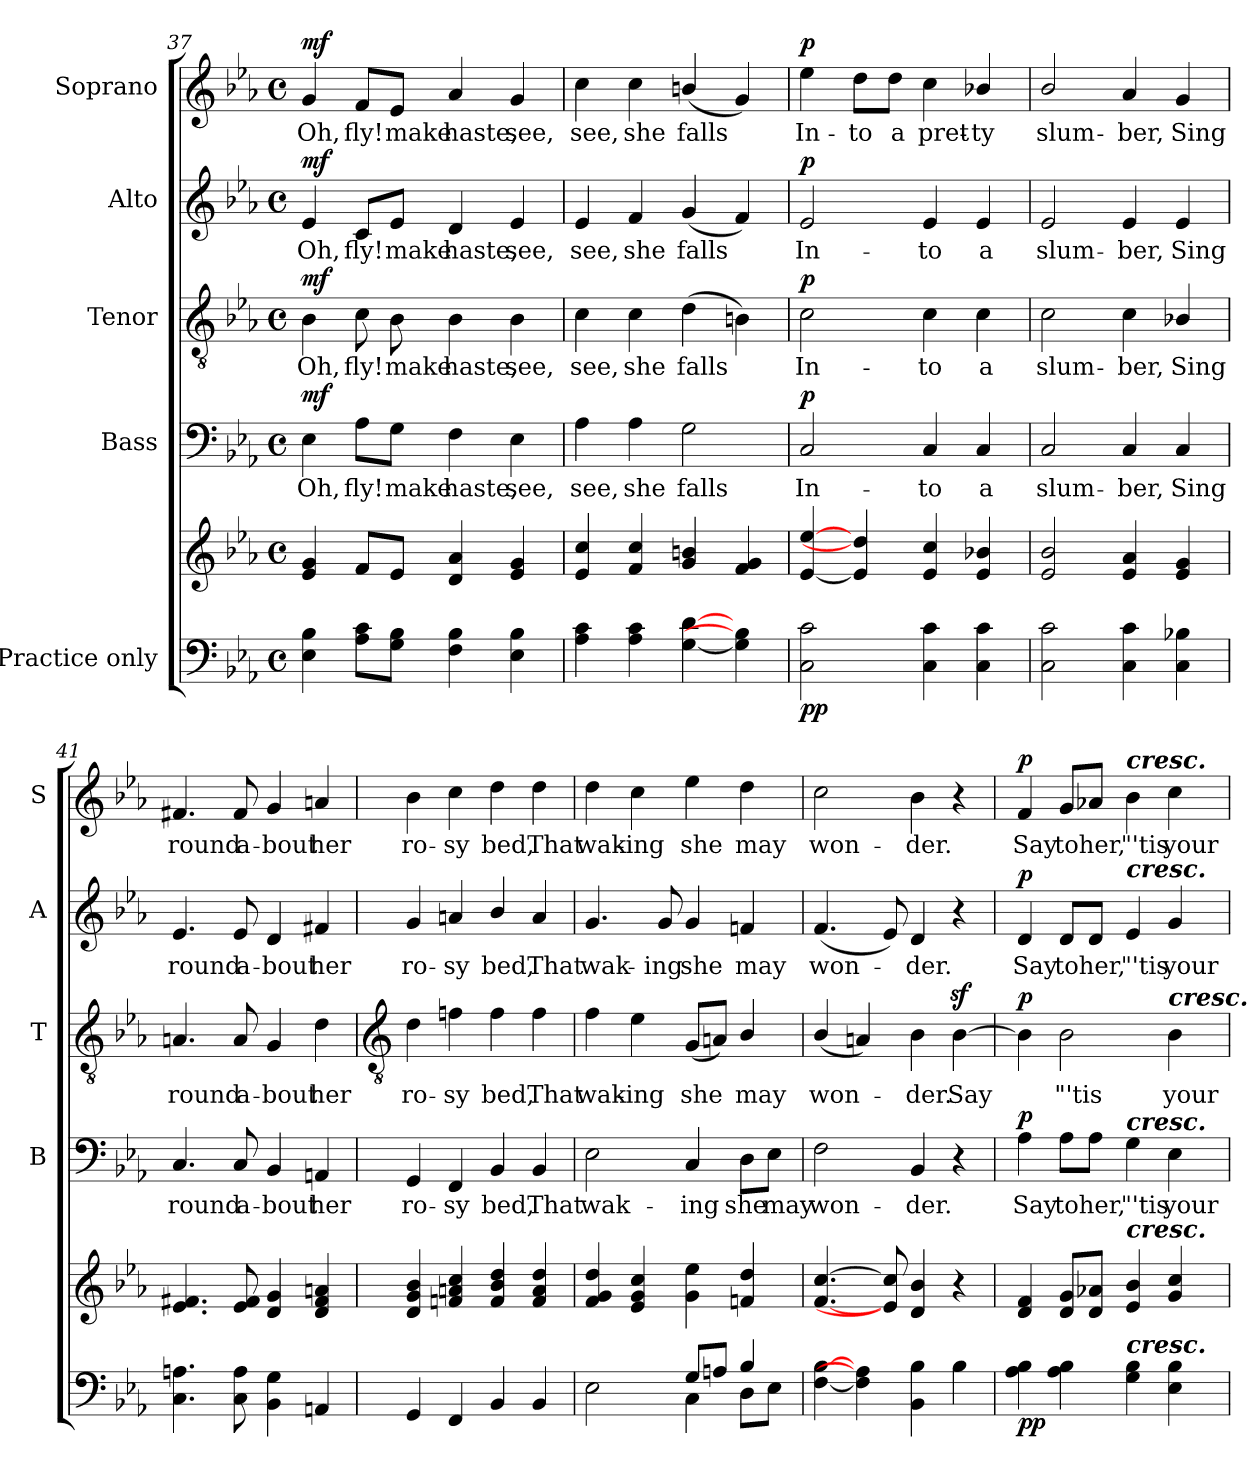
**kern	**kern	**dynam	**kern	**text	**dynam	**kern	**text	**dynam	**kern	**text	**dynam	**kern	**text	**dynam
*part5	*part5	*part5	*part4	*part4	*part4	*part3	*part3	*part3	*part2	*part2	*part2	*part1	*part1	*part1
*staff6	*staff5	*staff5/6	*staff4	*staff4	*staff4	*staff3	*staff3	*staff3	*staff2	*staff2	*staff2	*staff1	*staff1	*staff1
*I"Practice only	*	*	*I"Bass	*	*	*I"Tenor	*	*	*I"Alto	*	*	*I"Soprano	*	*
*	*	*	*I'B	*	*	*I'T	*	*	*I'A	*	*	*I'S	*	*
*clefF4	*clefG2	*	*clefF4	*	*	*clefGv2	*	*	*clefG2	*	*	*clefG2	*	*
*k[b-e-a-]	*k[b-e-a-]	*	*k[b-e-a-]	*	*	*k[b-e-a-]	*	*	*k[b-e-a-]	*	*	*k[b-e-a-]	*	*
*E-:	*E-:	*	*E-:	*	*	*E-:	*	*	*E-:	*	*	*E-:	*	*
*M4/4	*M4/4	*	*M4/4	*	*	*M4/4	*	*	*M4/4	*	*	*M4/4	*	*
*met(c)	*met(c)	*	*met(c)	*	*	*met(c)	*	*	*met(c)	*	*	*met(c)	*	*
=37	=37	=37	=37	=37	=37	=37	=37	=37	=37	=37	=37	=37	=37	=37
!	!	!LO:DY:b=2	!	!LO:LY:b	!	!	!LO:LY:b	!	!	!LO:LY:b	!	!	!LO:LY:b	!
!	!	!LO:DY:n=1:b	!	!	!LO:DY:b	!	!	!LO:DY:b	!	!	!LO:DY:b	!	!	!LO:DY:b
4E-\ 4B-\	4e-/ 4g/	mf mf	4E-	Oh,	mf	4B-	Oh,	mf	4e-	Oh,	mf	4g/	Oh,	mf
!	!	!	!	!LO:LY:b	!	!	!LO:LY:b	!	!	!LO:LY:b	!	!	!LO:LY:b	!
8A- 8cL	8fL	.	8A-\L	fly!	.	8c	fly!	.	8c/L	fly!	.	8f/L	fly!	.
!	!	!	!	!LO:LY:b	!	!	!LO:LY:b	!	!	!LO:LY:b	!	!	!LO:LY:b	!
8G 8B-J	8e-J	.	8G\J	make	.	8B-	make	.	8e-/J	make	.	8e-/J	make	.
!	!	!	!	!LO:LY:b	!	!	!LO:LY:b	!	!	!LO:LY:b	!	!	!LO:LY:b	!
4F 4B-	4d 4a-	.	4F	haste,	.	4B-	haste,	.	4d	haste,	.	4a-	haste,	.
!	!	!	!	!LO:LY:b	!	!	!LO:LY:b	!	!	!LO:LY:b	!	!	!LO:LY:b	!
4E- 4B-	4e- 4g	.	4E-	see,	.	4B-	see,	.	4e-	see,	.	4g	see,	.
=38	=38	=38	=38	=38	=38	=38	=38	=38	=38	=38	=38	=38	=38	=38
!	!	!	!	!LO:LY:b	!	!	!LO:LY:b	!	!	!LO:LY:b	!	!	!LO:LY:b	!
4A- 4c	4e- 4cc	.	4A-	see,	.	4c	see,	.	4e-	see,	.	4cc	see,	.
!	!	!	!	!LO:LY:b	!	!	!LO:LY:b	!	!	!LO:LY:b	!	!	!LO:LY:b	!
4A- 4c	4f 4cc	.	4A-	she	.	4c	she	.	4f	she	.	4cc	she	.
!	!	!	!	!LO:LY:b	!	!	!LO:LY:b	!	!	!LO:LY:b	!	!	!LO:LY:b	!
[4G [4d	4g/ 4bn/	.	2G	falls	.	(>4d	falls	.	(<4g	falls	.	(<4bn/	falls	.
4G] 4B]	4f 4g	.	.	.	.	4Bn)	.	.	4f)	.	.	4g)	.	.
=39	=39	=39	=39	=39	=39	=39	=39	=39	=39	=39	=39	=39	=39	=39
!	!	!LO:DY:b=2	!	!LO:LY:b	!	!	!LO:LY:b	!	!	!LO:LY:b	!	!	!LO:LY:b	!
!	!	!LO:DY:n=1:b	!	!	!LO:DY:b	!	!	!LO:DY:b	!	!	!LO:DY:b	!	!	!LO:DY:b
2C 2c	[4e- [4ee-	p p	2C	In-	p	2c	In-	p	2e-	In-	p	4ee-	In-	p
!	!	!	!	!	!	!	!	!	!	!	!	!	!LO:LY:b	!
.	4e-] 4dd]	.	.	.	.	.	.	.	.	.	.	8dd\L	-to	.
!	!	!	!	!	!	!	!	!	!	!	!	!	!LO:LY:b	!
.	.	.	.	.	.	.	.	.	.	.	.	8dd\J	a	.
!	!	!	!	!LO:LY:b	!	!	!LO:LY:b	!	!	!LO:LY:b	!	!	!LO:LY:b	!
4C 4c	4e- 4cc	.	4C	-to	.	4c	-to	.	4e-	-to	.	4cc	pret-	.
!	!	!	!	!LO:LY:b	!	!	!LO:LY:b	!	!	!LO:LY:b	!	!	!LO:LY:b	!
4C 4c	4e-/ 4b-X/	.	4C	a	.	4c	a	.	4e-	a	.	4b-X/	-ty	.
=40	=40	=40	=40	=40	=40	=40	=40	=40	=40	=40	=40	=40	=40	=40
!	!	!	!	!LO:LY:b	!	!	!LO:LY:b	!	!	!LO:LY:b	!	!	!LO:LY:b	!
2C 2c	2e-/ 2b-/	.	2C	slum-	.	2c	slum-	.	2e-	slum-	.	2b-/	slum-	.
!	!	!	!	!LO:LY:b	!	!	!LO:LY:b	!	!	!LO:LY:b	!	!	!LO:LY:b	!
4C 4c	4e- 4a-	.	4C	-ber,	.	4c	-ber,	.	4e-	-ber,	.	4a-	-ber,	.
!	!	!	!	!LO:LY:b	!	!	!LO:LY:b	!	!	!LO:LY:b	!	!	!LO:LY:b	!
4C 4B-X	4e- 4g	.	4C	Sing	.	4B-X/	Sing	.	4e-	Sing	.	4g	Sing	.
=41	=41	=41	=41	=41	=41	=41	=41	=41	=41	=41	=41	=41	=41	=41
!	!	!	!	!LO:LY:b	!	!	!LO:LY:b	!	!	!LO:LY:b	!	!	!LO:LY:b	!
4.C 4.An	4.e- 4.f#X	.	4.C	round	.	4.An	round	.	4.e-	round	.	4.f#X/	round	.
!	!	!	!	!LO:LY:b	!	!	!LO:LY:b	!	!	!LO:LY:b	!	!	!LO:LY:b	!
8C 8A	8e- 8f#	.	8C	a-	.	8A	a-	.	8e-	a-	.	8f#	a-	.
!	!	!	!	!LO:LY:b	!	!	!LO:LY:b	!	!	!LO:LY:b	!	!	!LO:LY:b	!
4BB- 4G	4d 4g	.	4BB-	-bout	.	4G	-bout	.	4d	-bout	.	4g	-bout	.
!	!	!	!	!LO:LY:b	!	!	!LO:LY:b	!	!	!LO:LY:b	!	!	!LO:LY:b	!
4AAn	4d 4f# 4an	.	4AAn	her	.	4d	her	.	4f#X	her	.	4an	her	.
!!LO:LB:g=z
=42	=42	=42	=42	=42	=42	=42	=42	=42	=42	=42	=42	=42	=42	=42
*	*	*	*	*	*	*clefGv2	*	*	*	*	*	*	*	*
*^	*	*	*	*	*	*	*	*	*	*	*	*	*	*
!	!	!	!	!	!LO:LY:b	!	!	!LO:LY:b	!	!	!LO:LY:b	!	!	!LO:LY:b	!
4GG	1ryy	4d 4g 4b-	.	4GG	ro-	.	4d	ro-	.	4g	ro-	.	4b-	ro-	.
!	!	!	!	!	!LO:LY:b	!	!	!LO:LY:b	!	!	!LO:LY:b	!	!	!LO:LY:b	!
4FF	.	4fn 4an 4cc	.	4FF	-sy	.	4fn	-sy	.	4an	-sy	.	4cc	-sy	.
!	!	!	!	!	!LO:LY:b	!	!	!LO:LY:b	!	!	!LO:LY:b	!	!	!LO:LY:b	!
4BB-	.	4f 4b- 4dd	.	4BB-	bed,	.	4f	bed,	.	4b-/	bed,	.	4dd	bed,	.
!	!	!	!	!	!LO:LY:b	!	!	!LO:LY:b	!	!	!LO:LY:b	!	!	!LO:LY:b	!
4BB-	.	4f 4a 4dd	.	4BB-	That	.	4f	That	.	4a	That	.	4dd	That	.
=43	=43	=43	=43	=43	=43	=43	=43	=43	=43	=43	=43	=43	=43	=43	=43
!	!	!	!	!	!LO:LY:b	!	!	!LO:LY:b	!	!	!LO:LY:b	!	!	!LO:LY:b	!
2E-	2ryy	4f 4g 4dd	.	2E-	wak-	.	4f	wak-	.	4.g	wak-	.	4dd	wak-	.
!	!	!	!	!	!	!	!	!LO:LY:b	!	!	!	!	!	!LO:LY:b	!
.	.	4e- 4g 4cc	.	.	.	.	4e-	-ing	.	.	.	.	4cc	-ing	.
!	!	!	!	!	!	!	!	!	!	!	!LO:LY:b	!	!	!	!
.	.	.	.	.	.	.	.	.	.	8g	-ing	.	.	.	.
!	!	!	!	!	!LO:LY:b	!	!	!LO:LY:b	!	!	!LO:LY:b	!	!	!LO:LY:b	!
8G/L	4C\	4g 4ee-	.	4C	-ing	.	(<8GL	she	.	4g	she	.	4ee-	she	.
8An/J	.	.	.	.	.	.	8AnJ)	.	.	.	.	.	.	.	.
!	!	!	!	!	!LO:LY:b	!	!	!LO:LY:b	!	!	!LO:LY:b	!	!	!LO:LY:b	!
4B-/	8D\L	4fn 4dd	.	8D\L	she	.	4B-/	may	.	4fn	may	.	4dd	may	.
!	!	!	!	!	!LO:LY:b	!	!	!	!	!	!	!	!	!	!
.	8E-\J	.	.	8E-\J	may	.	.	.	.	.	.	.	.	.	.
=44	=44	=44	=44	=44	=44	=44	=44	=44	=44	=44	=44	=44	=44	=44	=44
!	!	!	!	!	!LO:LY:b	!	!	!LO:LY:b	!	!	!LO:LY:b	!	!	!LO:LY:b	!
2.ryy	[4F\ [4B-\	[4.f [4.cc	.	2F	won-	.	(<4B-/	won-	.	(<4.f	won-	.	2cc	won-	.
.	4F\] 4A\]	.	.	.	.	.	4An)	.	.	.	.	.	.	.	.
.	.	8e-] 8cc]	.	.	.	.	.	.	.	8e-)	.	.	.	.	.
!	!	!	!	!	!LO:LY:b	!	!	!LO:LY:b	!	!	!LO:LY:b	!	!	!LO:LY:b	!
.	4BB-\ 4B-\	4d 4b-	.	4BB-	-der.	.	4B-	der.	.	4d	der.	.	4b-	-der.	.
!	!	!	!	!	!	!	!	!LO:LY:b	!	!	!	!	!	!	!
4ryy	4B-\	4r	.	4r	.	.	[4B-z<	Say	.	4r	.	.	4r	.	.
=45	=45	=45	=45	=45	=45	=45	=45	=45	=45	=45	=45	=45	=45	=45	=45
!	!	!	!LO:DY:b=2	!	!LO:LY:b	!	!	!	!	!	!LO:LY:b	!	!	!LO:LY:b	!
!	!	!	!LO:DY:n=1:b	!	!	!LO:DY:b	!	!	!LO:DY:b	!	!	!LO:DY:b	!	!	!LO:DY:b
1ryy	4A-\ 4B-\	4d 4f	p p	4A-	Say	p	4B-]	.	p	4d	Say	p	4f	Say	p
!	!	!	!	!	!LO:LY:b	!	!	!LO:LY:b	!	!	!LO:LY:b	!	!	!LO:LY:b	!
.	4A-\ 4B-\	8d 8gL	.	8A-\L	to	.	2B-	"'tis	.	8d/L	to	.	8g/L	to	.
!	!	!	!	!	!LO:LY:b	!	!	!	!	!	!LO:LY:b	!	!	!LO:LY:b	!
.	.	8d 8a-XJ	.	8A-\J	her,	.	.	.	.	8d/J	her,	.	8a-X/J	her,	.
!	!	!	!	!	!	!	!	!	!	!	!	!	!LO:TX:a:Bi:t=cresc.	!	!
!	!	!	!	!	!	!	!	!	!	!LO:TX:a:Bi:t=cresc.	!	!	!	!	!
!	!	!	!	!LO:TX:a:Bi:t=cresc.	!	!	!	!	!	!	!	!	!	!	!
!	!	!LO:TX:a:Bi:t=cresc.	!	!	!	!	!	!	!	!	!	!	!	!	!
!	!LO:TX:a:Bi:t=cresc.	!	!	!	!	!	!	!	!	!	!	!	!	!	!
!	!	!	!	!	!LO:LY:b	!	!	!	!	!	!LO:LY:b	!	!	!LO:LY:b	!
.	4G\ 4B-\	4e- 4b-	.	4G	"'tis	.	.	.	.	4e-	"'tis	.	4b-	"'tis	.
!	!	!	!	!	!	!	!LO:TX:a:Bi:t=cresc.	!	!	!	!	!	!	!	!
!	!	!	!	!	!LO:LY:b	!	!	!LO:LY:b	!	!	!LO:LY:b	!	!	!LO:LY:b	!
.	4E-\ 4B-\	4g 4cc	.	4E-	your	.	4B-	your	.	4g	your	.	4cc	your	.
*v	*v	*	*	*	*	*	*	*	*	*	*	*	*	*	*
=	=	=	=	=	=	=	=	=	=	=	=	=	=	=
*-	*-	*-	*-	*-	*-	*-	*-	*-	*-	*-	*-	*-	*-	*-
